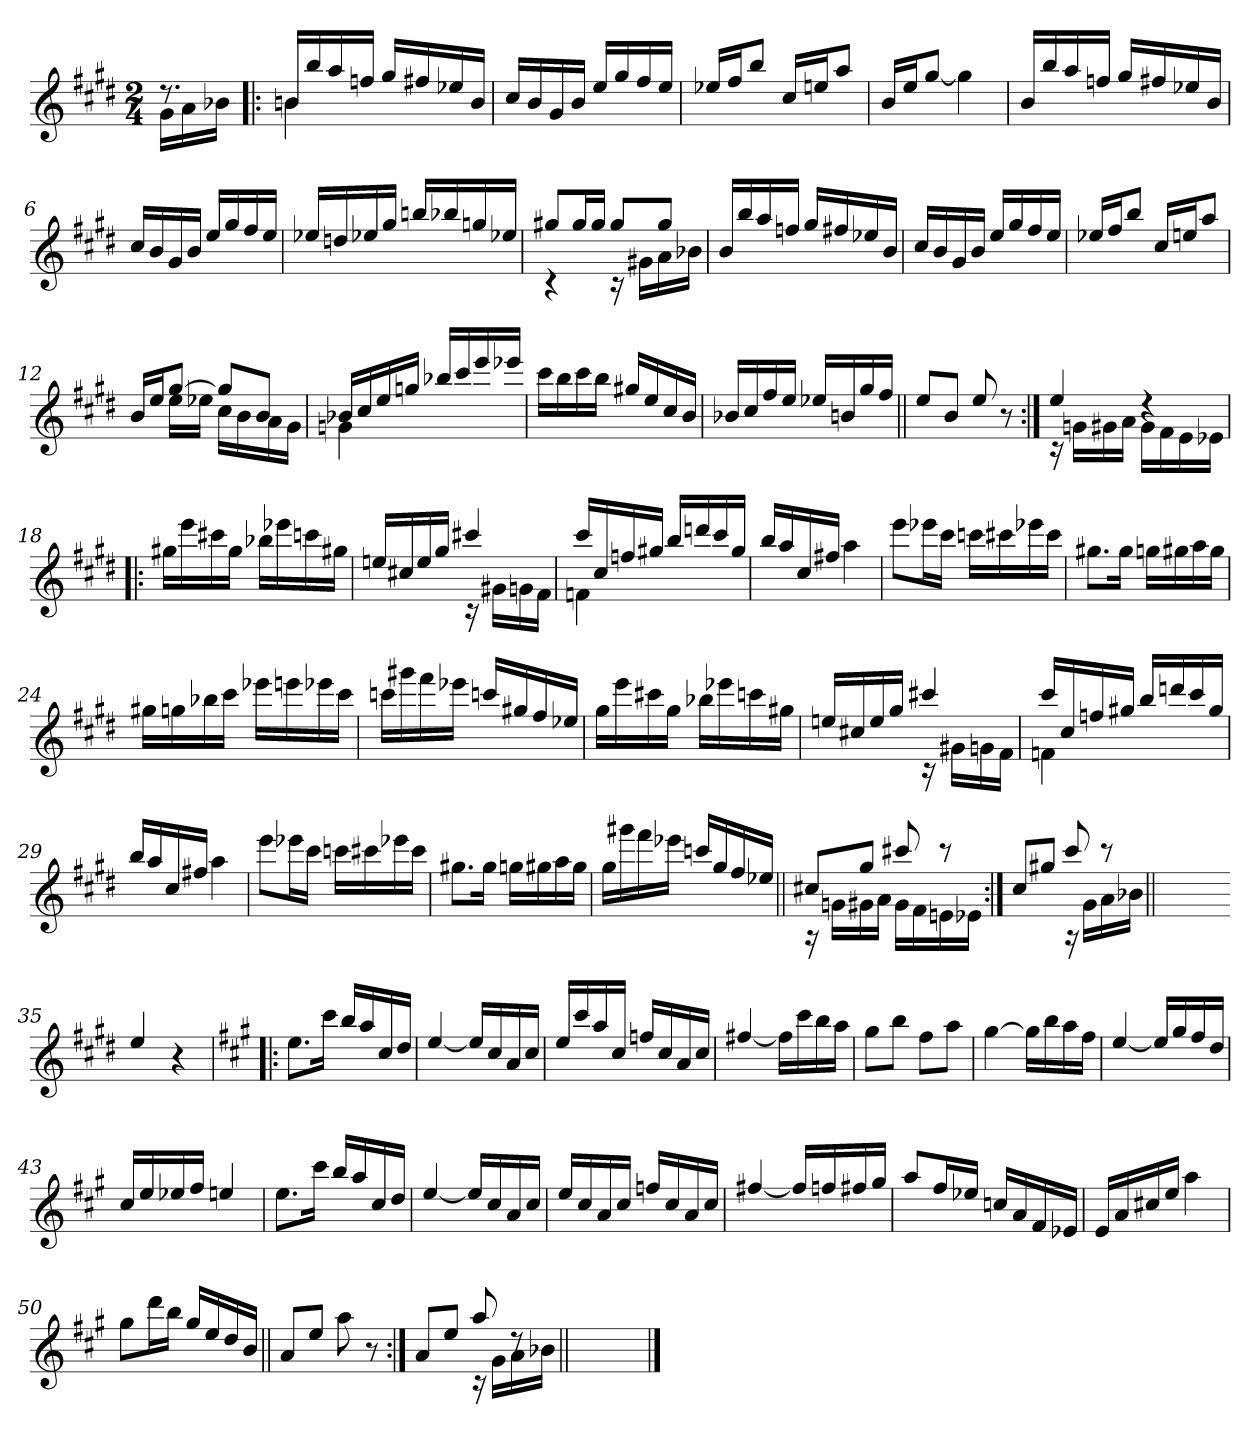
**kern
*part1
*staff1
*clefG2
*k[f#c#g#d#]
*E:
*M2/4
=
*^
8.rdd	16g#!\LL
.	16a!\
.	16b-X!\JJ
=1!|:	=1!|:
16bn/LL	4b!\
16bb/	.
16aa/	.
16ffn/JJ	.
16gg#/LL	4ryy
16ff#X/	.
16ee-X/	.
16b/JJ	.
*v	*v
=2
16cc#/LL
16b/
16g#/
16b/JJ
16ee/LL
16gg#/
16ff#/
16ee/JJ
=3
16ee-X/LL
16ff#/J
8bb/J
16cc#/LL
16een/J
8aa/J
=4
16b/LL
16ee/J
[8gg#/J
4gg#\]
=5
16b/LL
16bb/
16aa/
16ffn/JJ
16gg#/LL
16ff#X/
16ee-X/
16b/JJ
!!LO:LB:g=z
=6
16cc#/LL
16b/
16g#/
16b/JJ
16ee/LL
16gg#/
16ff#/
16ee/JJ
=7
16ee-X/LL
16ddn/
16ee-X/
16gg#/JJ
16bbn/LL
16bb-X/
16ggn/
16ee-X/JJ
=8
*^
8gg#X/L	4rc
16gg#/L	.
16gg#/JJ	.
8gg#/L	16rc
.	16g#X!\LL
8gg#/J	16a!\
.	16b-X!\JJ
*v	*v
=9
16b/LL
16bb/
16aa/
16ffn/JJ
16gg#/LL
16ff#X/
16ee-X/
16b/JJ
=10
16cc#/LL
16b/
16g#/
16b/JJ
16ee/LL
16gg#/
16ff#/
16ee/JJ
!!LO:LB:g=z
=11
16ee-X/LL
16ff#/J
8bb/J
16cc#/LL
16een/J
8aa/J
=12
*^
16b/LL	8ryy
16ee/J	.
[>8gg#/J	16ee!\LL
.	16ee-X!\JJ
8gg#/L]	16cc#!\LL
.	16b!\
8b/J	16a!\
.	16g#!\JJ
=13	=13
16b-X/LL	4gn!\
16cc#/	.
16ee/	.
16ggn/JJ	.
16bb-X/LL	4ryy
16ccc#/	.
16eee/	.
16eee-X/JJ	.
*v	*v
=14
16ccc#\LL
16bb\
16ccc#\
16bb\JJ
16gg#X/LL
16ee/
16cc#/
16b/JJ
=15
16b-X/LL
16cc#/
16ff#/
16ee/JJ
16ee-X/LL
16bn/
16gg#/
16ff#/JJ
!!LO:LB:g=z
=16||
8ee/L
8b/J
8ee/
8r
=17:|!
*^
4ee/	16rc
.	16gn!\LL
.	16g#X!\
.	16a!\JJ
4rdd	16g#!\LL
.	16f#!\
.	16e!\
.	16e-X!\JJ
*v	*v
=18!|:
16gg#X\LL
16eee\
16ccc#X\
16gg#\JJ
16bb-X\LL
16eee-X\
16cccn\
16gg#X\JJ
=19
*^
16een/LL	4ryy
16cc#X/	.
16ee/	.
16gg#/JJ	.
4ccc#X/	16rc
.	16g#X!\LL
.	16gn!\
.	16f#!\JJ
=20	=20
16ccc#/LL	4fn!\
16cc#/	.
16ffn/	.
16gg#X/JJ	.
16bb/LL	4ryy
16dddn/	.
16ccc#/	.
16gg#/JJ	.
*v	*v
!!LO:LB:g=z
=21
16bb/LL
16aa/
16cc#/
16ff#X/JJ
4aa\
=22
8eee\L
16eee-X\L
16ccc#\JJ
16cccn\LL
16ccc#X\
16eee-X\
16ccc#\JJ
=23
8.gg#X\L
16gg#\Jk
16ggn\LL
16gg#X\
16aa\
16gg#\JJ
=24
16gg#X\LL
16ggn\
16bb-X\
16ccc#\JJ
16eee-X\LL
16eeen\
16eee-X\
16ccc#\JJ
=25
16cccn\LL
16ggg#X\
16fff#\
16eee-X\JJ
16cccn/LL
16gg#X/
16ff#/
16ee-X/JJ
!!LO:LB:g=z
=26
16gg#\LL
16eee\
16ccc#X\
16gg#\JJ
16bb-X\LL
16eee-X\
16cccn\
16gg#X\JJ
=27
*^
16een/LL	4ryy
16cc#X/	.
16ee/	.
16gg#/JJ	.
4ccc#X/	16rc
.	16g#X!\LL
.	16gn!\
.	16f#!\JJ
=28	=28
16ccc#/LL	4fn!\
16cc#/	.
16ffn/	.
16gg#X/JJ	.
16bb/LL	4ryy
16dddn/	.
16ccc#/	.
16gg#/JJ	.
*v	*v
=29
16bb/LL
16aa/
16cc#/
16ff#X/JJ
4aa\
=30
8eee\L
16eee-X\L
16ccc#\JJ
16cccn\LL
16ccc#X\
16eee-X\
16ccc#\JJ
!!LO:LB:g=z
=31
8.gg#X\L
16gg#\Jk
16ggn\LL
16gg#X\
16aa\
16gg#\JJ
=32
16gg#\LL
16ggg#X\
16fff#\
16eee-X\JJ
16cccn/LL
16gg#/
16ff#/
16ee-X/JJ
=33||
*^
8cc#X/L	16rA
.	16gn!\LL
8gg#/J	16g#X!\
.	16a!\JJ
8ccc#X/	16g#!\LL
.	16f#!\
8rbb	16en!\
.	16e-X!\JJ
=34:|!	=34:|!
8cc#/L	4ryy
8gg#X/J	.
8ccc#/	16rA
.	16g#!\LL
8rbb	16a!\
.	16b-X!\JJ
*v	*v
=34X341||
2ryy
!!LO:LB:g=z
=35-
4ee/
4r
=36!|:
*k[f#c#g#]
*A:
8.ee\L
16ccc#\Jk
16bb/LL
16aa/
16cc#/
16dd/JJ
=37
[4ee/
16ee/LL]
16cc#/
16a/
16cc#/JJ
=38
16ee/LL
16ccc#/
16aa/
16cc#/JJ
16ffn/LL
16cc#/
16a/
16cc#/JJ
=39
[4ff#X/
16ff#\LL]
16ccc#\
16bb\
16aa\JJ
!!LO:LB:g=z
=40
8gg#\L
8bb\J
8ff#\L
8aa\J
=41
[4gg#\
16gg#\LL]
16bb\
16aa\
16ff#\JJ
=42
[4ee/
16ee/LL]
16gg#/
16ff#/
16dd/JJ
=43
16cc#/LL
16ee/
16ee-X/
16ff#/JJ
4een/
=44
8.ee\L
16ccc#\Jk
16bb/LL
16aa/
16cc#/
16dd/JJ
!!LO:LB:g=z
=45
[4ee/
16ee/LL]
16cc#/
16a/
16cc#/JJ
=46
16ee/LL
16cc#/
16a/
16cc#/JJ
16ffn/LL
16cc#/
16a/
16cc#/JJ
=47
[4ff#X/
16ff#/LL]
16ffn/
16ff#X/
16gg#/JJ
=48
8aa/L
16ff#/L
16ee-X/JJ
16ccn/LL
16a/
16f#/
16e-X/JJ
!!LO:LB:g=z
=49
16e/LL
16a/
16cc#X/
16ee/JJ
4aa\
=50
8gg#\L
16ddd\L
16bb\JJ
16gg#/LL
16ee/
16dd/
16b/JJ
=51||
8a/L
8ee/J
8aa\
8r
=52:|!
*^
8a/L	4ryy
8ee/J	.
8aa/	16rc
.	16g#!\LL
8rdd	16a!\
.	16b-X!\JJ
*v	*v
=53||
2ryy
==
*-
